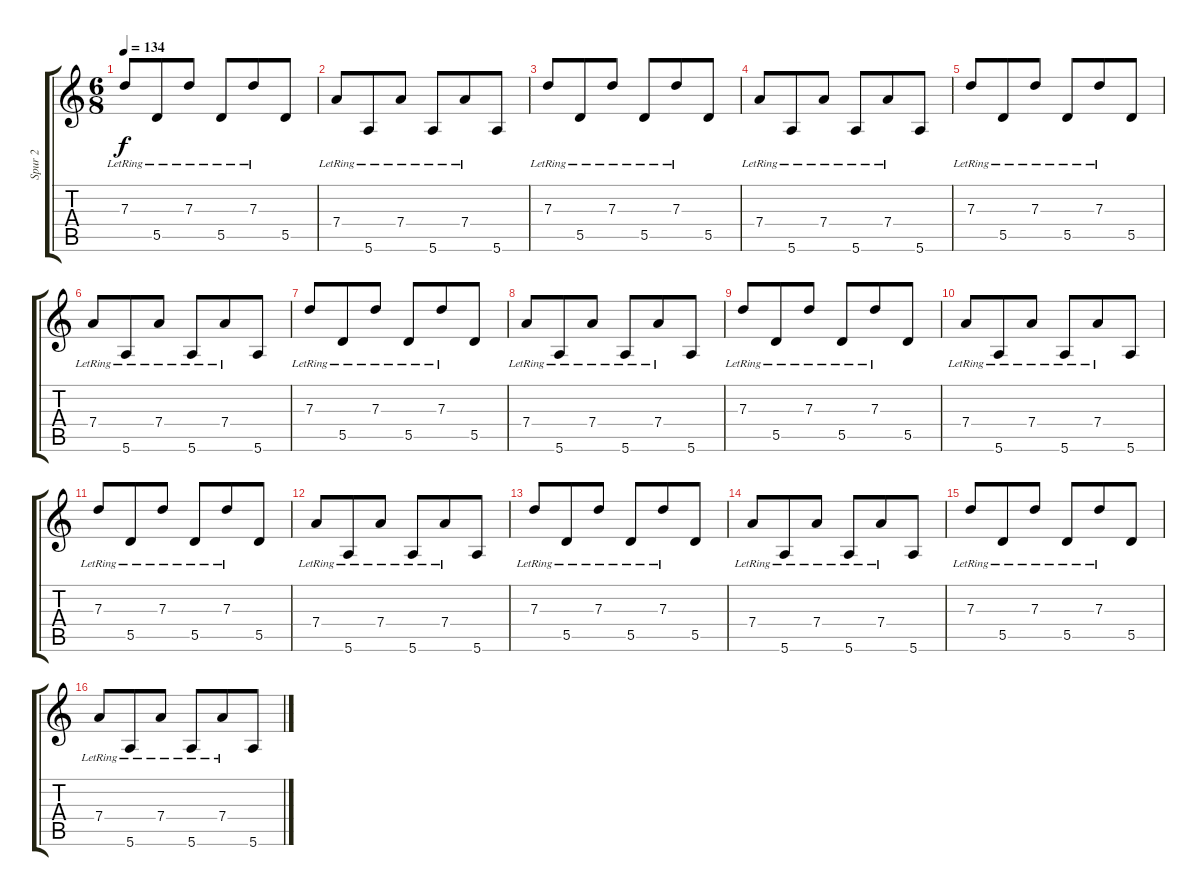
\track ("Spur 2" "Spur 2") {instrument distortionguitar}
\staff {score tabs}
\tuning (E4 B3 G3 D3 A2 E2) {hide}
\ts (6 8)
\tempo 134
\clef g2
\ks c
7.3{lr}.8{dy f instrument distortionguitar} 5.5{lr}.8 7.3{lr}.8 5.5{lr}.8 7.3{lr}.8 5.5.8 |
7.4{lr}.8 5.6{lr}.8 7.4{lr}.8 5.6{lr}.8 7.4{lr}.8 5.6.8 |
7.3{lr}.8 5.5{lr}.8 7.3{lr}.8 5.5{lr}.8 7.3{lr}.8 5.5.8 |
7.4{lr}.8 5.6{lr}.8 7.4{lr}.8 5.6{lr}.8 7.4{lr}.8 5.6.8 |
7.3{lr}.8 5.5{lr}.8 7.3{lr}.8 5.5{lr}.8 7.3{lr}.8 5.5.8 |
7.4{lr}.8 5.6{lr}.8 7.4{lr}.8 5.6{lr}.8 7.4{lr}.8 5.6.8 |
7.3{lr}.8 5.5{lr}.8 7.3{lr}.8 5.5{lr}.8 7.3{lr}.8 5.5.8 |
7.4{lr}.8 5.6{lr}.8 7.4{lr}.8 5.6{lr}.8 7.4{lr}.8 5.6.8 |
7.3{lr}.8 5.5{lr}.8 7.3{lr}.8 5.5{lr}.8 7.3{lr}.8 5.5.8 |
7.4{lr}.8 5.6{lr}.8 7.4{lr}.8 5.6{lr}.8 7.4{lr}.8 5.6.8 |
7.3{lr}.8 5.5{lr}.8 7.3{lr}.8 5.5{lr}.8 7.3{lr}.8 5.5.8 |
7.4{lr}.8 5.6{lr}.8 7.4{lr}.8 5.6{lr}.8 7.4{lr}.8 5.6.8 |
7.3{lr}.8 5.5{lr}.8 7.3{lr}.8 5.5{lr}.8 7.3{lr}.8 5.5.8 |
7.4{lr}.8 5.6{lr}.8 7.4{lr}.8 5.6{lr}.8 7.4{lr}.8 5.6.8 |
7.3{lr}.8 5.5{lr}.8 7.3{lr}.8 5.5{lr}.8 7.3{lr}.8 5.5.8 |
7.4{lr}.8 5.6{lr}.8 7.4{lr}.8 5.6{lr}.8 7.4{lr}.8 5.6.8
